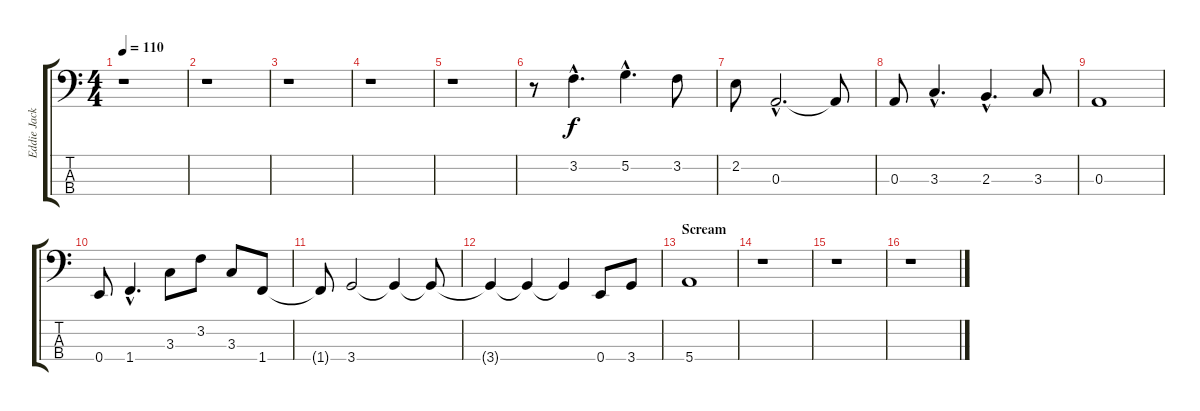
\track ("Eddie Jackson" "Eddie Jack") {instrument electricbassfinger}
\staff {score tabs}
\tuning (G2 D2 A1 E1) {hide}
\ts (4 4)
\tempo 110
\clef f4
\ks c
r.1{dy f} |
r.1 |
r.1 |
r.1 |
r.1 |
r.8 3.2{hac}.4{d} 5.2{hac}.4{d} 3.2.8 |
2.2.8 0.3{hac}.2{d} 0.3{t}.8 |
0.3.8 3.3{hac}.4{d} 2.3{hac}.4{d} 3.3.8 |
0.3.1 |
0.4.8 1.4{hac}.4{d} 3.3.8 3.2.8 3.3.8 1.4.8 |
1.4{t}.8 3.4.2 3.4{t}.4 3.4{t}.8 |
3.4{t}.4 3.4{t}.4 3.4{t}.4 0.4.8 3.4.8 |
\section ("" "Scream")
5.4.1 |
r.1 |
r.1 |
r.1
